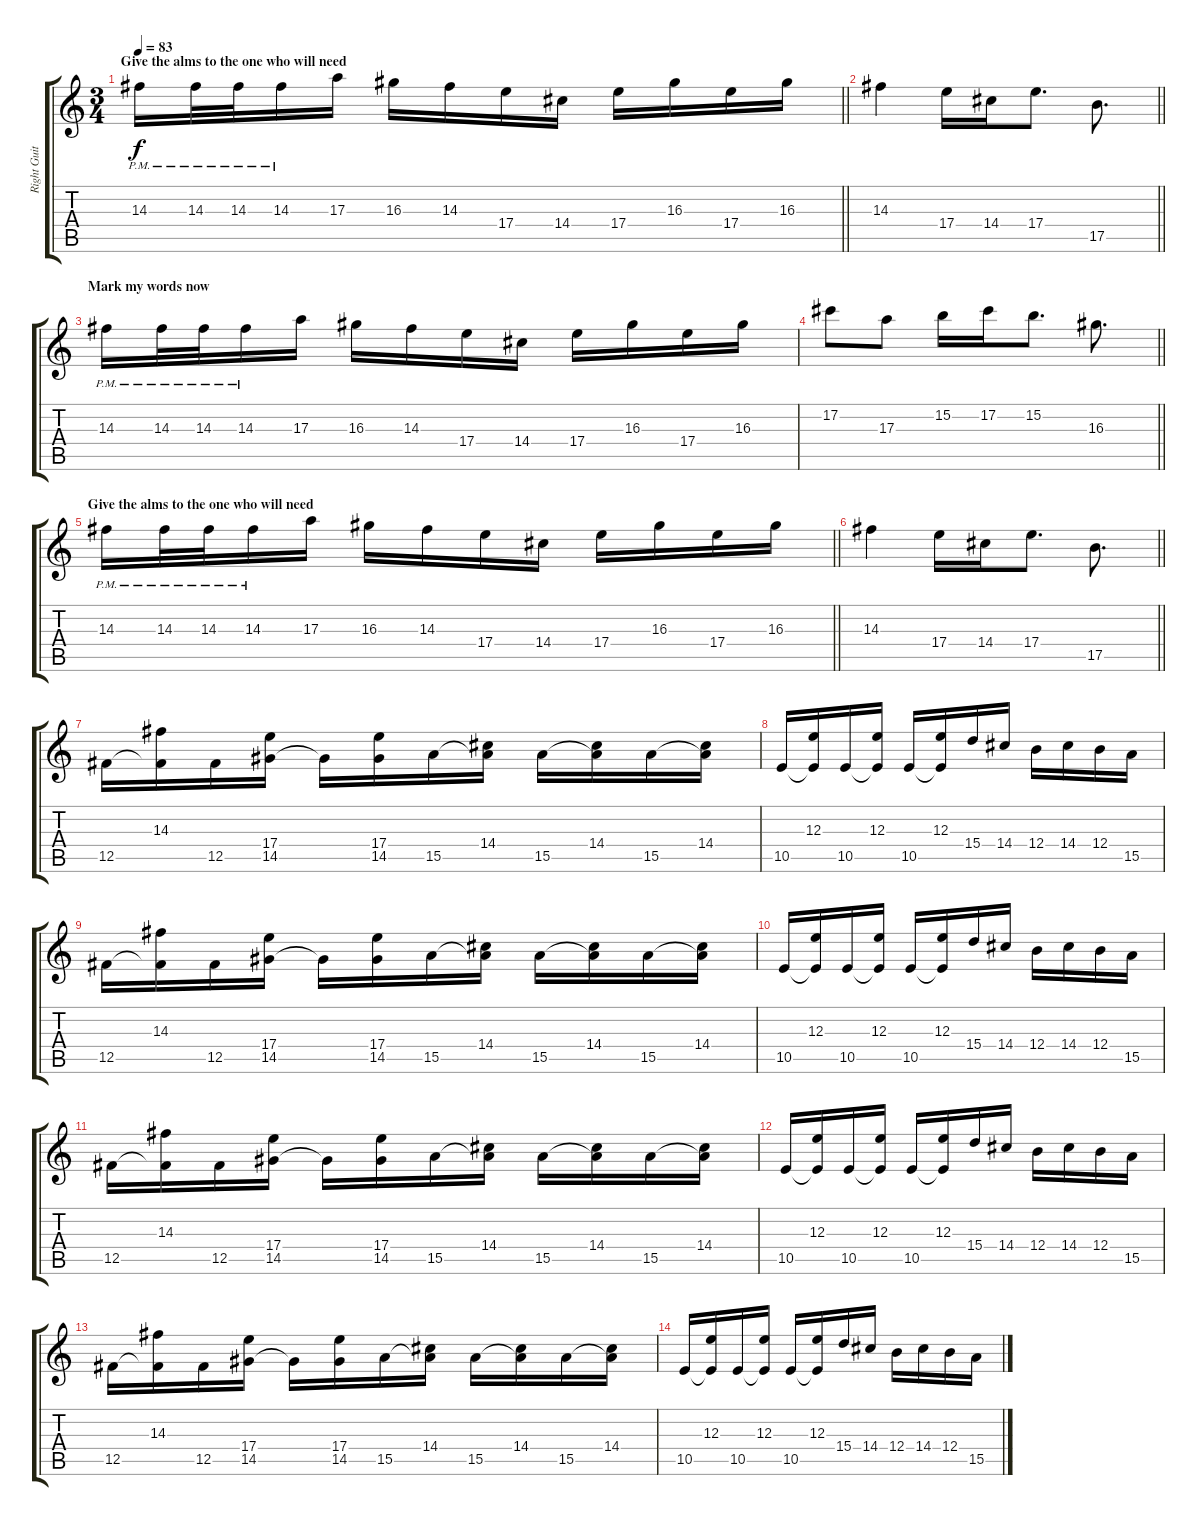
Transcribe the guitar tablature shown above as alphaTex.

\track ("Right Guitar (lead)" "Right Guit") {instrument overdrivenguitar}
\staff {score tabs}
\tuning (Db4 Ab3 E3 B2 Gb2 Db2) {hide}
\ts (3 4)
\section ("" "Give the alms to the one who will need")
\tempo 83
\clef g2
\barLineRight lightlight
\ks c
14.3{pm}.16{dy f} 14.3{pm}.32 14.3{pm}.32 14.3{pm}.16 17.3.16 16.3.16 14.3.16 17.4.16 14.4.16 17.4.16 16.3.16 17.4.16 16.3.16 |
\barLineRight lightlight
14.3.4 17.4.16 14.4.16 17.4.8{d} 17.5.8{d} |
\section ("" "Mark my words now")
14.3{pm}.16 14.3{pm}.32 14.3{pm}.32 14.3{pm}.16 17.3.16 16.3.16 14.3.16 17.4.16 14.4.16 17.4.16 16.3.16 17.4.16 16.3.16 |
\barLineRight lightlight
17.2.8 17.3.8 15.2.16 17.2.16 15.2.8{d} 16.3.8{d} |
\section ("" "Give the alms to the one who will need")
\barLineRight lightlight
14.3{pm}.16 14.3{pm}.32 14.3{pm}.32 14.3{pm}.16 17.3.16 16.3.16 14.3.16 17.4.16 14.4.16 17.4.16 16.3.16 17.4.16 16.3.16 |
\barLineRight lightlight
14.3.4 17.4.16 14.4.16 17.4.8{d} 17.5.8{d} |
12.5.16{instrument overdrivenguitar} (14.3 12.5{t}).16 12.5.16 (17.4 14.5).16 14.5{t}.16 (17.4 14.5).16 15.5.16 (14.4 15.5{t}).16 15.5.16 (14.4 15.5{t}).16 15.5.16 (14.4 15.5{t}).16 |
10.5.16 (12.3 10.5{t}).16 10.5.16 (12.3 10.5{t}).16 10.5.16 (12.3 10.5{t}).16 15.4.16 14.4.16 12.4.16 14.4.16 12.4.16 15.5.16 |
12.5.16 (14.3 12.5{t}).16 12.5.16 (17.4 14.5).16 14.5{t}.16 (17.4 14.5).16 15.5.16 (14.4 15.5{t}).16 15.5.16 (14.4 15.5{t}).16 15.5.16 (14.4 15.5{t}).16 |
10.5.16 (12.3 10.5{t}).16 10.5.16 (12.3 10.5{t}).16 10.5.16 (12.3 10.5{t}).16 15.4.16 14.4.16 12.4.16 14.4.16 12.4.16 15.5.16 |
12.5.16 (14.3 12.5{t}).16 12.5.16 (17.4 14.5).16 14.5{t}.16 (17.4 14.5).16 15.5.16 (14.4 15.5{t}).16 15.5.16 (14.4 15.5{t}).16 15.5.16 (14.4 15.5{t}).16 |
10.5.16 (12.3 10.5{t}).16 10.5.16 (12.3 10.5{t}).16 10.5.16 (12.3 10.5{t}).16 15.4.16 14.4.16 12.4.16 14.4.16 12.4.16 15.5.16 |
12.5.16 (14.3 12.5{t}).16 12.5.16 (17.4 14.5).16 14.5{t}.16 (17.4 14.5).16 15.5.16 (14.4 15.5{t}).16 15.5.16 (14.4 15.5{t}).16 15.5.16 (14.4 15.5{t}).16 |
10.5.16 (12.3 10.5{t}).16 10.5.16 (12.3 10.5{t}).16 10.5.16 (12.3 10.5{t}).16 15.4.16 14.4.16 12.4.16 14.4.16 12.4.16 15.5.16
